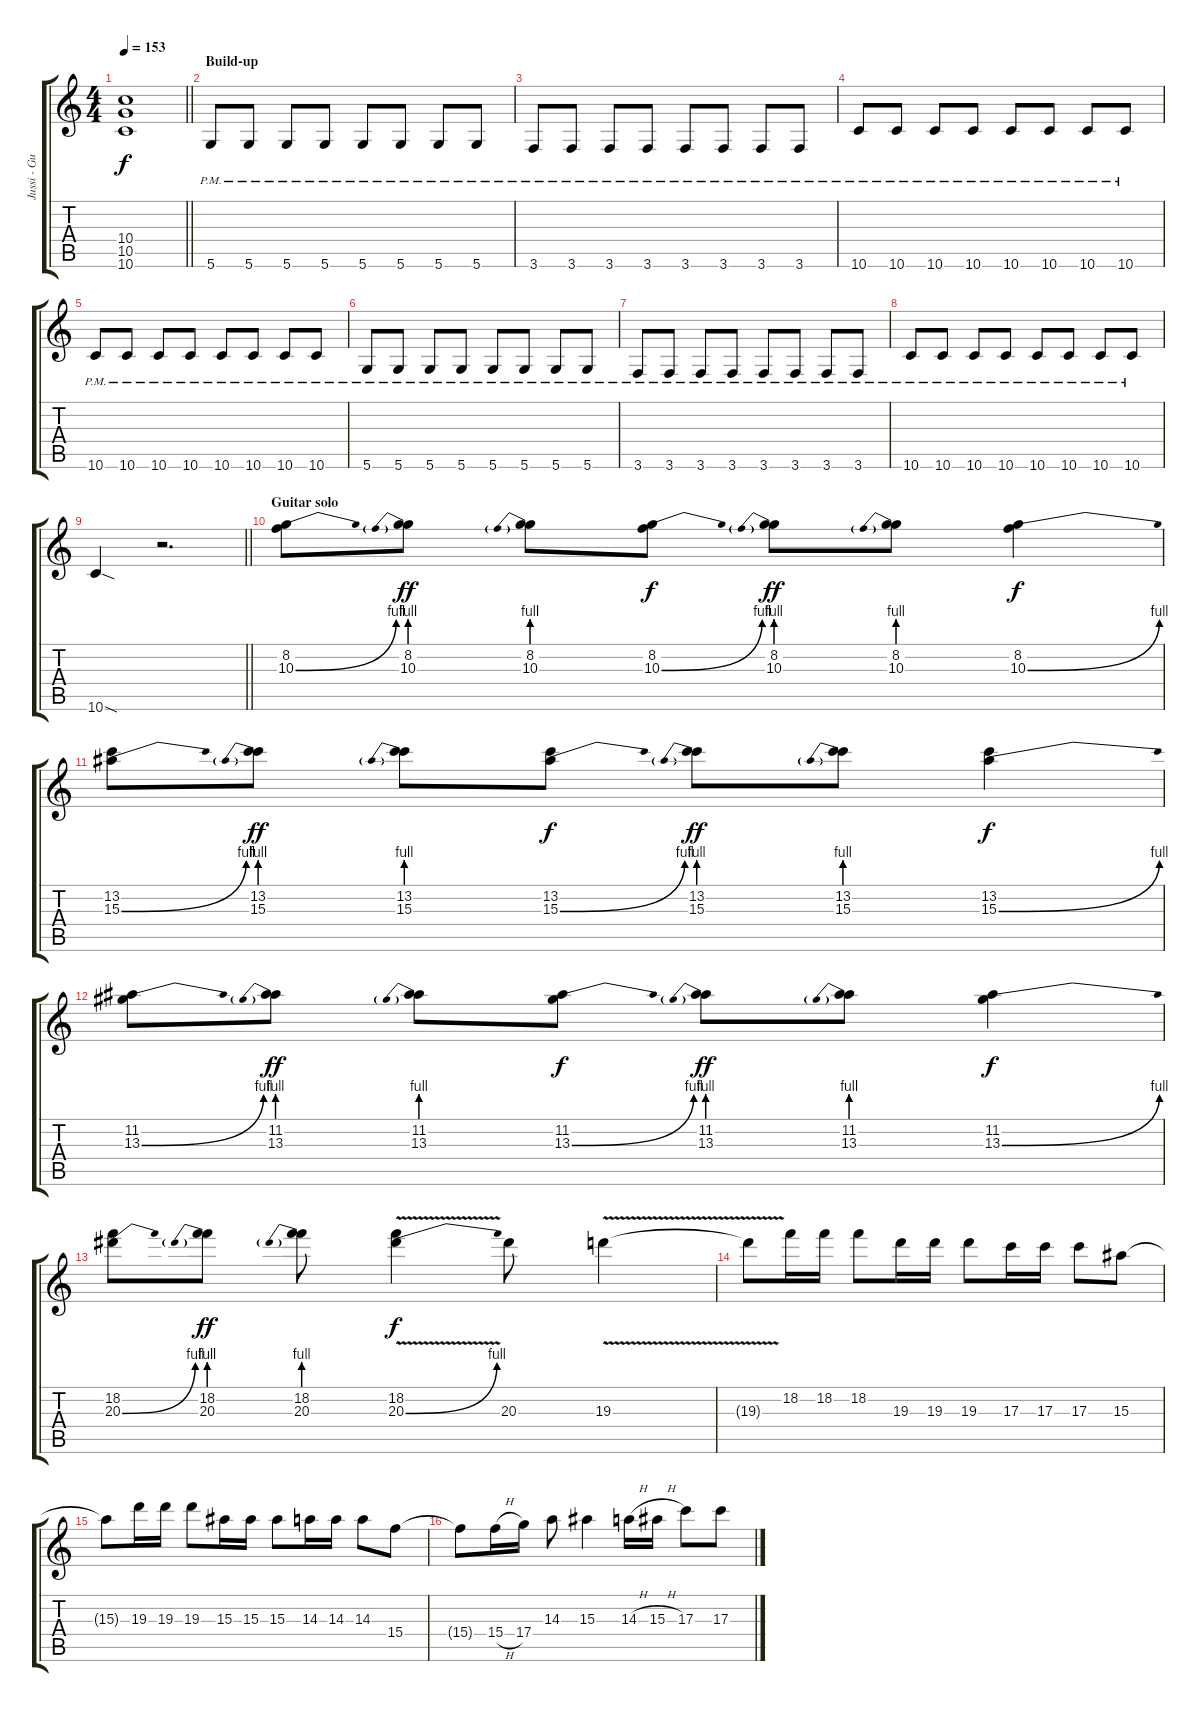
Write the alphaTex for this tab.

\track ("Jussi - Guitar" "Jussi - Gu") {instrument overdrivenguitar}
\staff {score tabs}
\tuning (E4 B3 G3 D3 A2 D2) {hide}
\ts (4 4)
\tempo 153
\clef g2
\barLineRight lightlight
\ks c
(10.4{t} 10.5{t} 10.6{t}).1{dy f} |
\section ("" "Build-up")
5.6{pm}.8 5.6{pm}.8 5.6{pm}.8 5.6{pm}.8 5.6{pm}.8 5.6{pm}.8 5.6{pm}.8 5.6{pm}.8 |
3.6{pm}.8 3.6{pm}.8 3.6{pm}.8 3.6{pm}.8 3.6{pm}.8 3.6{pm}.8 3.6{pm}.8 3.6{pm}.8 |
10.6{pm}.8 10.6{pm}.8 10.6{pm}.8 10.6{pm}.8 10.6{pm}.8 10.6{pm}.8 10.6{pm}.8 10.6{pm}.8 |
10.6{pm}.8 10.6{pm}.8 10.6{pm}.8 10.6{pm}.8 10.6{pm}.8 10.6{pm}.8 10.6{pm}.8 10.6{pm}.8 |
5.6{pm}.8 5.6{pm}.8 5.6{pm}.8 5.6{pm}.8 5.6{pm}.8 5.6{pm}.8 5.6{pm}.8 5.6{pm}.8 |
3.6{pm}.8 3.6{pm}.8 3.6{pm}.8 3.6{pm}.8 3.6{pm}.8 3.6{pm}.8 3.6{pm}.8 3.6{pm}.8 |
10.6{pm}.8 10.6{pm}.8 10.6{pm}.8 10.6{pm}.8 10.6{pm}.8 10.6{pm}.8 10.6{pm}.8 10.6{pm}.8 |
\barLineRight lightlight
10.6{sod}.4 r.2{d} |
\section ("" "Guitar solo")
(8.2 10.3{be (bend 0 0 60 4)}).8 (8.2 10.3{be (prebend 0 4 60 4)}).8{dy ff} (8.2 10.3{be (prebend 0 4 60 4)}).8 (8.2 10.3{be (bend 0 0 60 4)}).8{dy f} (8.2 10.3{be (prebend 0 4 60 4)}).8{dy ff} (8.2 10.3{be (prebend 0 4 60 4)}).8 (8.2 10.3{be (bend 0 0 60 4)}).4{dy f} |
(13.2 15.3{be (bend 0 0 60 4)}).8 (13.2 15.3{be (prebend 0 4 60 4)}).8{dy ff} (13.2 15.3{be (prebend 0 4 60 4)}).8 (13.2 15.3{be (bend 0 0 60 4)}).8{dy f} (13.2 15.3{be (prebend 0 4 60 4)}).8{dy ff} (13.2 15.3{be (prebend 0 4 60 4)}).8 (13.2 15.3{be (bend 0 0 60 4)}).4{dy f} |
(11.2 13.3{be (bend 0 0 60 4)}).8 (11.2 13.3{be (prebend 0 4 60 4)}).8{dy ff} (11.2 13.3{be (prebend 0 4 60 4)}).8 (11.2 13.3{be (bend 0 0 60 4)}).8{dy f} (11.2 13.3{be (prebend 0 4 60 4)}).8{dy ff} (11.2 13.3{be (prebend 0 4 60 4)}).8 (11.2 13.3{be (bend 0 0 60 4)}).4{dy f} |
(18.2 20.3{be (bend 0 0 60 4)}).8 (18.2 20.3{be (prebend 0 4 60 4)}).8{dy ff} (18.2 20.3{be (prebend 0 4 60 4)}).8 (18.2 20.3{be (bend 0 0 60 4) v}).4{dy f} 20.3.8 19.3{v}.4 |
19.3{t}.8 18.2.16 18.2.16 18.2.8 19.3.16 19.3.16 19.3.8 17.3.16 17.3.16 17.3.8 15.3.8 |
15.3{t}.8 19.3.16 19.3.16 19.3.8 15.3.16 15.3.16 15.3.8 14.3.16 14.3.16 14.3.8 15.4.8 |
15.4{t}.8 15.4{h}.16 17.4.16 14.3.8 15.3.4 14.3{h}.16 15.3{h}.16 17.3.8 17.3.8
